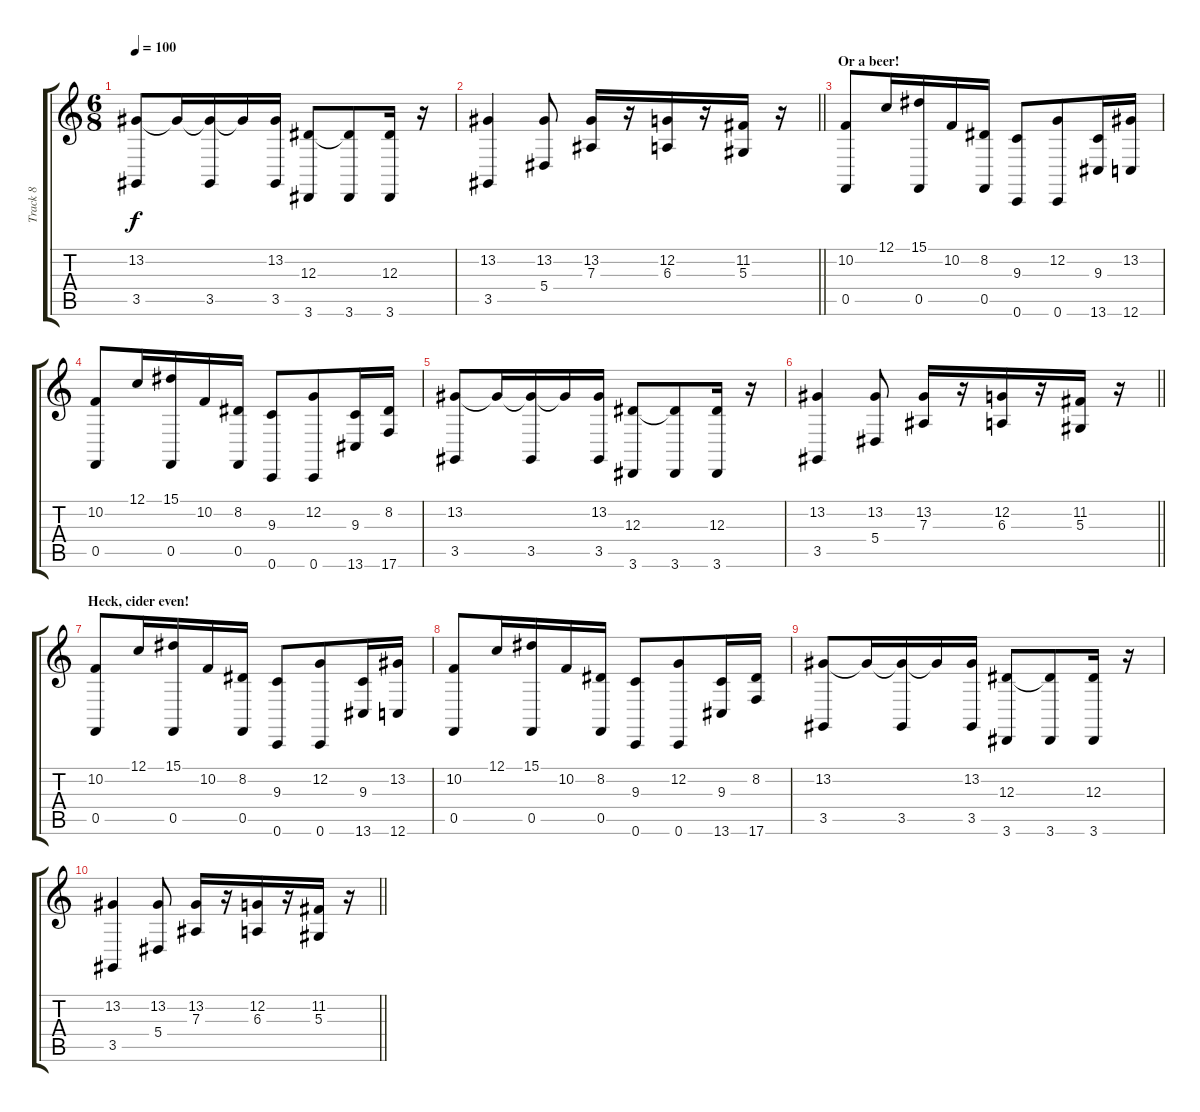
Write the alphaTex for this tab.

\track ("Track 8" "Track 8") {instrument stringensemble1}
\staff {score tabs}
\tuning (C4 G3 Eb3 Bb2 F2 C2) {hide}
\ts (6 8)
\tempo 100
\clef g2
\ks c
(13.2 3.5).8{dy f} 13.2{t}.16 (13.2{t} 3.5).16 13.2{t}.16 (13.2 3.5).16 (12.3 3.6).8 (12.3{t} 3.6).8 (12.3 3.6).16 r.16 |
\barLineRight lightlight
(13.2 3.5).4 (13.2 5.4).8 (13.2 7.3).16 r.16 (12.2 6.3).16 r.16 (11.2 5.3).16 r.16 |
\section ("" "Or a beer!")
(10.2 0.5).8 12.1.16 (15.1 0.5).16 10.2.16 (8.2 0.5).16 (9.3 0.6).8 (12.2 0.6).8 (9.3 13.6).16 (13.2 12.6).16 |
(10.2 0.5).8 12.1.16 (15.1 0.5).16 10.2.16 (8.2 0.5).16 (9.3 0.6).8 (12.2 0.6).8 (9.3 13.6).16 (8.2 17.6).16 |
(13.2 3.5).8 13.2{t}.16 (13.2{t} 3.5).16 13.2{t}.16 (13.2 3.5).16 (12.3 3.6).8 (12.3{t} 3.6).8 (12.3 3.6).16 r.16 |
\barLineRight lightlight
(13.2 3.5).4 (13.2 5.4).8 (13.2 7.3).16 r.16 (12.2 6.3).16 r.16 (11.2 5.3).16 r.16 |
\section ("" "Heck, cider even!")
(10.2 0.5).8 12.1.16 (15.1 0.5).16 10.2.16 (8.2 0.5).16 (9.3 0.6).8 (12.2 0.6).8 (9.3 13.6).16 (13.2 12.6).16 |
(10.2 0.5).8 12.1.16 (15.1 0.5).16 10.2.16 (8.2 0.5).16 (9.3 0.6).8 (12.2 0.6).8 (9.3 13.6).16 (8.2 17.6).16 |
(13.2 3.5).8 13.2{t}.16 (13.2{t} 3.5).16 13.2{t}.16 (13.2 3.5).16 (12.3 3.6).8 (12.3{t} 3.6).8 (12.3 3.6).16 r.16 |
\barLineRight lightlight
(13.2 3.5).4 (13.2 5.4).8 (13.2 7.3).16 r.16 (12.2 6.3).16 r.16 (11.2 5.3).16 r.16
